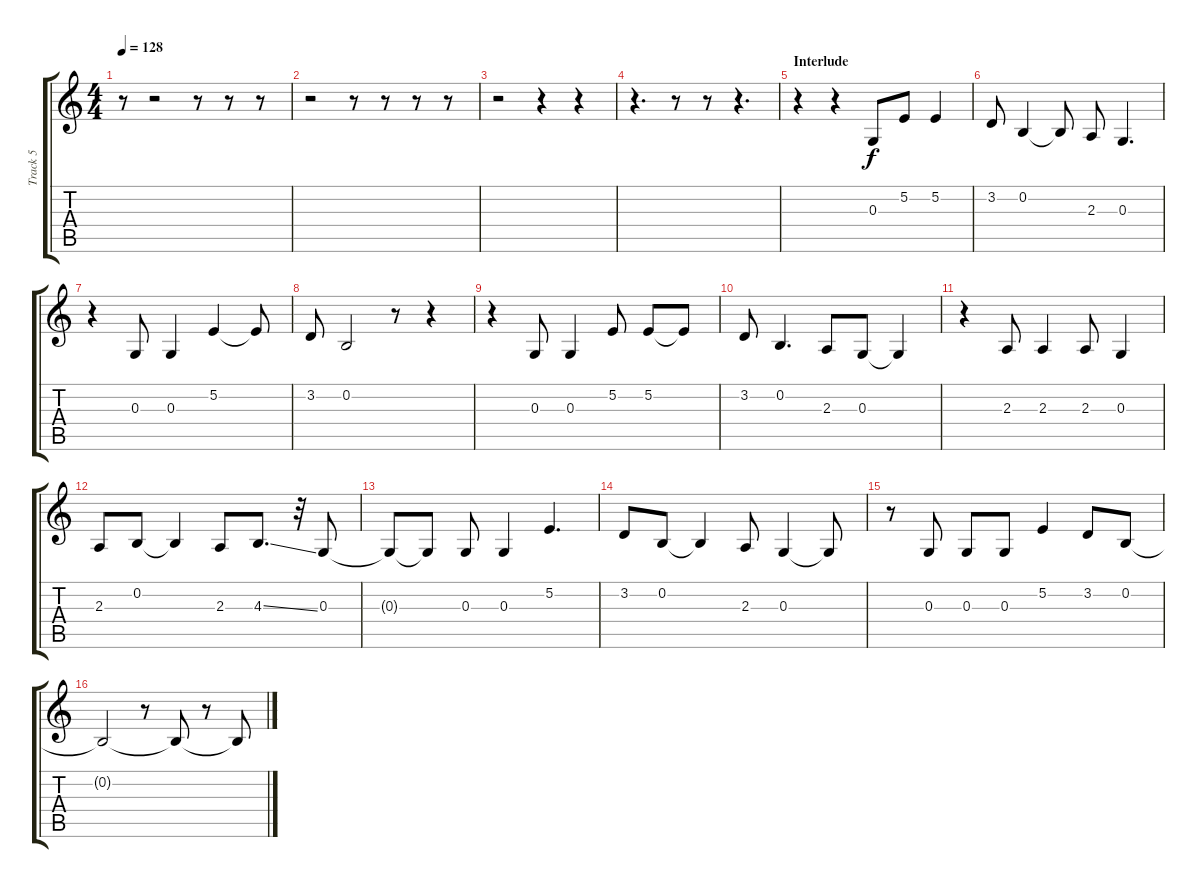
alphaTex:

\track ("Track 5" "Track 5") {instrument oboe}
\staff {score tabs}
\tuning (E4 B3 G3 D3 A2 E2) {hide}
\ts (4 4)
\section ("" "")
\tempo 128
\clef g2
\ks c
r.8{dy f} r.2 r.8 r.8 r.8 |
r.2 r.8 r.8 r.8 r.8 |
r.2 r.4 r.4 |
r.4{d} r.8 r.8 r.4{d} |
\section ("" "Interlude")
r.4 r.4 0.3.8 5.2.8 5.2.4 |
3.2.8 0.2.4 0.2{t}.8 2.3.8 0.3.4{d} |
r.4 0.3.8 0.3.4 5.2.4 5.2{t}.8 |
3.2.8 0.2.2 r.8 r.4 |
r.4 0.3.8 0.3.4 5.2.8 5.2.8 5.2{t}.8 |
3.2.8 0.2.4{d} 2.3.8 0.3.8 0.3{t}.4 |
r.4 2.3.8 2.3.4 2.3.8 0.3.4 |
2.3.8 0.2.8 0.2{t}.4 2.3.8 4.3{ss}.8{d} r.32 0.3.8 |
0.3{t}.8 0.3{t}.8 0.3.8 0.3.4 5.2.4{d} |
3.2.8 0.2.8 0.2{t}.4 2.3.8 0.3.4 0.3{t}.8 |
r.8 0.3.8 0.3.8 0.3.8 5.2.4 3.2.8 0.2.8 |
0.2{t}.2 r.8 0.2{t}.8 r.8 0.2{t}.8
